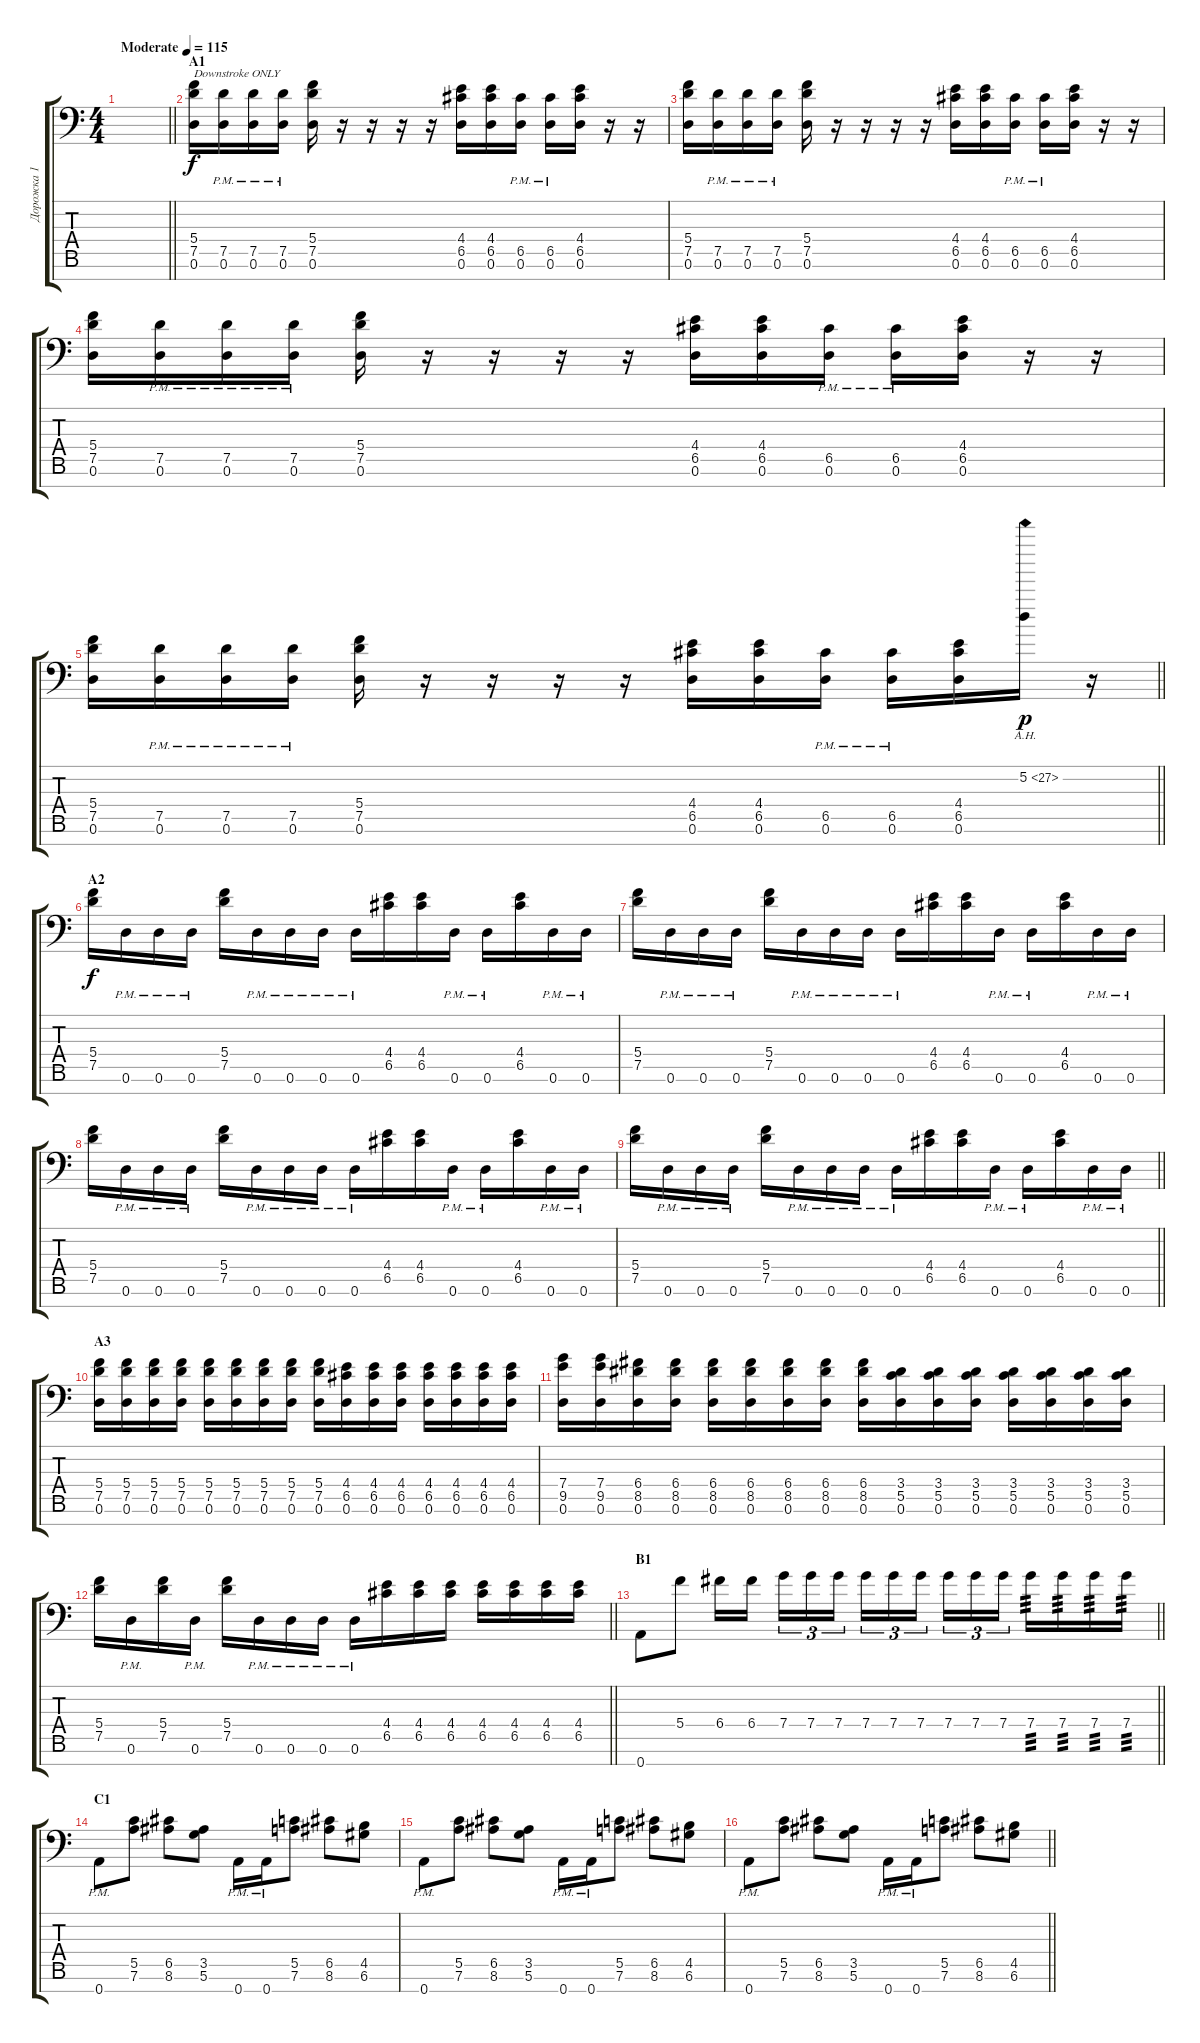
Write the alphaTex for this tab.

\track ("Дорожка 1" "Дорожка 1") {instrument distortionguitar}
\staff {score tabs}
\tuning (D4 A3 F3 C3 G2 D2 A1) {hide}
\ts (4 4)
\tempo (115 "Moderate")
\clef f4
\barLineRight lightlight
\ks c
|
\section ("" "A1")
(5.4 7.5 0.6).16{txt "Downstroke ONLY"} (7.5{pm} 0.6{pm}).16 (7.5{pm} 0.6{pm}).16 (7.5{pm} 0.6{pm}).16 (5.4 7.5 0.6).16 r.16 r.16 r.16 r.16 (4.4 6.5 0.6).16 (4.4 6.5 0.6).16 (6.5{pm} 0.6{pm}).16 (6.5{pm} 0.6{pm}).16 (4.4 6.5 0.6).16 r.16 r.16 |
(5.4 7.5 0.6).16 (7.5{pm} 0.6{pm}).16 (7.5{pm} 0.6{pm}).16 (7.5{pm} 0.6{pm}).16 (5.4 7.5 0.6).16 r.16 r.16 r.16 r.16 (4.4 6.5 0.6).16 (4.4 6.5 0.6).16 (6.5{pm} 0.6{pm}).16 (6.5{pm} 0.6{pm}).16 (4.4 6.5 0.6).16 r.16 r.16 |
(5.4 7.5 0.6).16 (7.5{pm} 0.6{pm}).16 (7.5{pm} 0.6{pm}).16 (7.5{pm} 0.6{pm}).16 (5.4 7.5 0.6).16 r.16 r.16 r.16 r.16 (4.4 6.5 0.6).16 (4.4 6.5 0.6).16 (6.5{pm} 0.6{pm}).16 (6.5{pm} 0.6{pm}).16 (4.4 6.5 0.6).16 r.16 r.16 |
\barLineRight lightlight
(5.4 7.5 0.6).16 (7.5{pm} 0.6{pm}).16 (7.5{pm} 0.6{pm}).16 (7.5{pm} 0.6{pm}).16 (5.4 7.5 0.6).16 r.16 r.16 r.16 r.16 (4.4 6.5 0.6).16 (4.4 6.5 0.6).16 (6.5{pm} 0.6{pm}).16 (6.5{pm} 0.6{pm}).16 (4.4 6.5 0.6).16 5.2{ah 22}.16{dy p} r.16 |
\section ("" "A2")
(5.4 7.5).16{dy f} 0.6{pm}.16 0.6{pm}.16 0.6{pm}.16 (5.4 7.5).16 0.6{pm}.16 0.6{pm}.16 0.6{pm}.16 0.6{pm}.16 (4.4 6.5).16 (4.4 6.5).16 0.6{pm}.16 0.6{pm}.16 (4.4 6.5).16 0.6{pm}.16 0.6{pm}.16 |
(5.4 7.5).16 0.6{pm}.16 0.6{pm}.16 0.6{pm}.16 (5.4 7.5).16 0.6{pm}.16 0.6{pm}.16 0.6{pm}.16 0.6{pm}.16 (4.4 6.5).16 (4.4 6.5).16 0.6{pm}.16 0.6{pm}.16 (4.4 6.5).16 0.6{pm}.16 0.6{pm}.16 |
(5.4 7.5).16 0.6{pm}.16 0.6{pm}.16 0.6{pm}.16 (5.4 7.5).16 0.6{pm}.16 0.6{pm}.16 0.6{pm}.16 0.6{pm}.16 (4.4 6.5).16 (4.4 6.5).16 0.6{pm}.16 0.6{pm}.16 (4.4 6.5).16 0.6{pm}.16 0.6{pm}.16 |
\barLineRight lightlight
(5.4 7.5).16 0.6{pm}.16 0.6{pm}.16 0.6{pm}.16 (5.4 7.5).16 0.6{pm}.16 0.6{pm}.16 0.6{pm}.16 0.6{pm}.16 (4.4 6.5).16 (4.4 6.5).16 0.6{pm}.16 0.6{pm}.16 (4.4 6.5).16 0.6{pm}.16 0.6{pm}.16 |
\section ("" "A3")
(5.4 7.5 0.6).16 (5.4 7.5 0.6).16 (5.4 7.5 0.6).16 (5.4 7.5 0.6).16 (5.4 7.5 0.6).16 (5.4 7.5 0.6).16 (5.4 7.5 0.6).16 (5.4 7.5 0.6).16 (5.4 7.5 0.6).16 (4.4 6.5 0.6).16 (4.4 6.5 0.6).16 (4.4 6.5 0.6).16 (4.4 6.5 0.6).16 (4.4 6.5 0.6).16 (4.4 6.5 0.6).16 (4.4 6.5 0.6).16 |
(7.4 9.5 0.6).16 (7.4 9.5 0.6).16 (6.4 8.5 0.6).16 (6.4 8.5 0.6).16 (6.4 8.5 0.6).16 (6.4 8.5 0.6).16 (6.4 8.5 0.6).16 (6.4 8.5 0.6).16 (6.4 8.5 0.6).16 (3.4 5.5 0.6).16 (3.4 5.5 0.6).16 (3.4 5.5 0.6).16 (3.4 5.5 0.6).16 (3.4 5.5 0.6).16 (3.4 5.5 0.6).16 (3.4 5.5 0.6).16 |
\barLineRight lightlight
(5.4 7.5).16 0.6{pm}.16 (5.4 7.5).16 0.6{pm}.16 (5.4 7.5).16 0.6{pm}.16 0.6{pm}.16 0.6{pm}.16 0.6{pm}.16 (4.4 6.5).16 (4.4 6.5).16 (4.4 6.5).16 (4.4 6.5).16 (4.4 6.5).16 (4.4 6.5).16 (4.4 6.5).16 |
\section ("" "B1")
\barLineRight lightlight
0.7.8 5.4.8 6.4.16 6.4.16{beam splitsecondary} 7.4.16{tu (3 2)} 7.4.16{tu (3 2)} 7.4.16{tu (3 2)} 7.4.16{tu (3 2)} 7.4.16{tu (3 2)} 7.4.16{tu (3 2) beam splitsecondary} 7.4.16{tu (3 2)} 7.4.16{tu (3 2)} 7.4.16{tu (3 2)} 7.4.16{tp 3} 7.4.16{tp 3} 7.4.16{tp 3} 7.4.16{tp 3} |
\section ("" "C1")
0.7{pm}.8 (5.5 7.6).8 (6.5 8.6).8 (3.5 5.6).8 0.7{pm}.16 0.7{pm}.16 (5.5 7.6).8 (6.5 8.6).8 (4.5 6.6).8 |
0.7{pm}.8 (5.5 7.6).8 (6.5 8.6).8 (3.5 5.6).8 0.7{pm}.16 0.7{pm}.16 (5.5 7.6).8 (6.5 8.6).8 (4.5 6.6).8 |
\barLineRight lightlight
0.7{pm}.8 (5.5 7.6).8 (6.5 8.6).8 (3.5 5.6).8 0.7{pm}.16 0.7{pm}.16 (5.5 7.6).8 (6.5 8.6).8 (4.5 6.6).8
